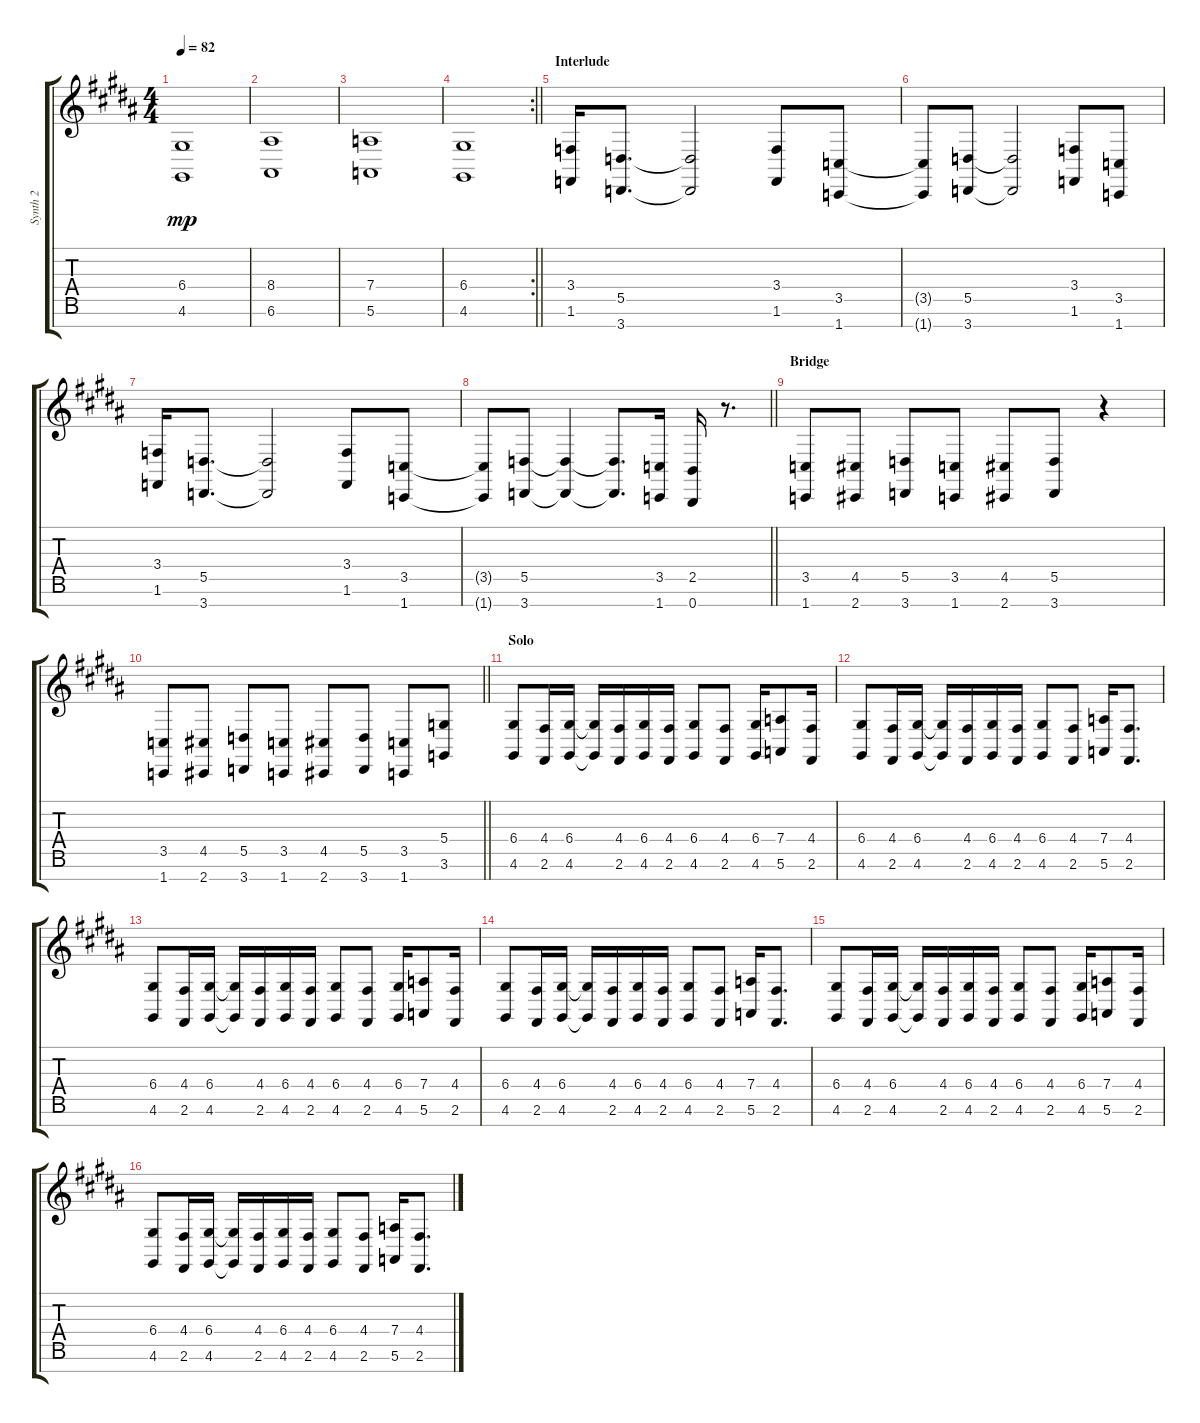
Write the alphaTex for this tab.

\track ("Synth 2" "Synth 2") {instrument lead1square}
\staff {score tabs}
\tuning (E4 B3 G3 D3 A2 E2 B1) {hide}
\ts (4 4)
\tempo 82
\clef g2
\ks b
(6.4 4.6).1{dy mp} |
(8.4 6.6).1 |
(7.4 5.6).1 |
\rc 2
\barLineRight lightlight
(6.4 4.6).1 |
\section ("" "Interlude")
(3.4 1.6).16 (5.5 3.7).8{d} (5.5{t} 3.7{t}).2 (3.4 1.6).8 (3.5 1.7).8 |
(3.5{t} 1.7{t}).8 (5.5 3.7).8 (5.5{t} 3.7{t}).2 (3.4 1.6).8 (3.5 1.7).8 |
(3.4 1.6).16 (5.5 3.7).8{d} (5.5{t} 3.7{t}).2 (3.4 1.6).8 (3.5 1.7).8 |
\barLineRight lightlight
(3.5{t} 1.7{t}).8 (5.5 3.7).8 (5.5{t} 3.7{t}).4 (5.5{t} 3.7{t}).8{d} (3.5 1.7).16 (2.5 0.7).16 r.8{d} |
\section ("" "Bridge")
(3.5 1.7).8 (4.5 2.7).8 (5.5 3.7).8 (3.5 1.7).8 (4.5 2.7).8 (5.5 3.7).8 r.4 |
\barLineRight lightlight
(3.5 1.7).8 (4.5 2.7).8 (5.5 3.7).8 (3.5 1.7).8 (4.5 2.7).8 (5.5 3.7).8 (3.5 1.7).8 (5.4 3.6).8 |
\section ("" "Solo")
(6.4 4.6).8 (4.4 2.6).16 (6.4 4.6).16 (6.4{t} 4.6{t}).16 (4.4 2.6).16 (6.4 4.6).16 (4.4 2.6).16 (6.4 4.6).8 (4.4 2.6).8 (6.4 4.6).16 (7.4 5.6).8 (4.4 2.6).16 |
(6.4 4.6).8 (4.4 2.6).16 (6.4 4.6).16 (6.4{t} 4.6{t}).16 (4.4 2.6).16 (6.4 4.6).16 (4.4 2.6).16 (6.4 4.6).8 (4.4 2.6).8 (7.4 5.6).16 (4.4 2.6).8{d} |
(6.4 4.6).8 (4.4 2.6).16 (6.4 4.6).16 (6.4{t} 4.6{t}).16 (4.4 2.6).16 (6.4 4.6).16 (4.4 2.6).16 (6.4 4.6).8 (4.4 2.6).8 (6.4 4.6).16 (7.4 5.6).8 (4.4 2.6).16 |
(6.4 4.6).8 (4.4 2.6).16 (6.4 4.6).16 (6.4{t} 4.6{t}).16 (4.4 2.6).16 (6.4 4.6).16 (4.4 2.6).16 (6.4 4.6).8 (4.4 2.6).8 (7.4 5.6).16 (4.4 2.6).8{d} |
(6.4 4.6).8 (4.4 2.6).16 (6.4 4.6).16 (6.4{t} 4.6{t}).16 (4.4 2.6).16 (6.4 4.6).16 (4.4 2.6).16 (6.4 4.6).8 (4.4 2.6).8 (6.4 4.6).16 (7.4 5.6).8 (4.4 2.6).16 |
(6.4 4.6).8 (4.4 2.6).16 (6.4 4.6).16 (6.4{t} 4.6{t}).16 (4.4 2.6).16 (6.4 4.6).16 (4.4 2.6).16 (6.4 4.6).8 (4.4 2.6).8 (7.4 5.6).16 (4.4 2.6).8{d}
